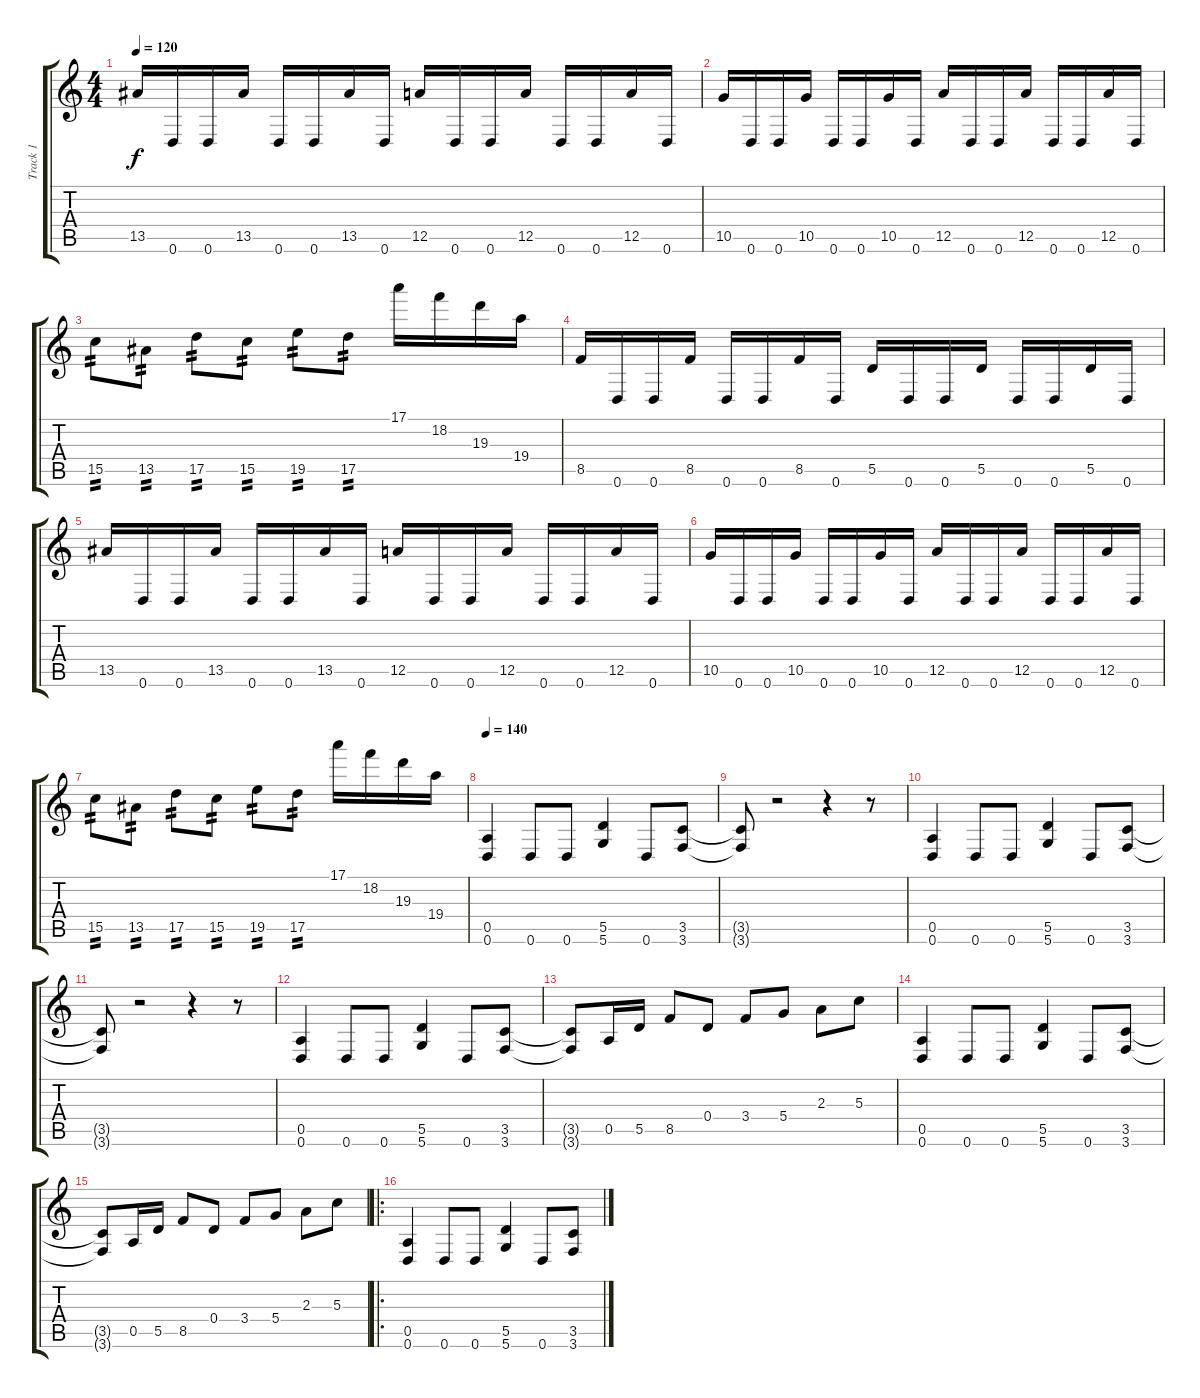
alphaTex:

\track ("Track 1" "Track 1") {instrument distortionguitar}
\staff {score tabs}
\tuning (E4 B3 G3 D3 A2 D2) {hide}
\ts (4 4)
\tempo 120
\clef g2
\ks c
13.5.16{dy f} 0.6.16 0.6.16 13.5.16 0.6.16 0.6.16 13.5.16 0.6.16 12.5.16 0.6.16 0.6.16 12.5.16 0.6.16 0.6.16 12.5.16 0.6.16 |
10.5.16 0.6.16 0.6.16 10.5.16 0.6.16 0.6.16 10.5.16 0.6.16 12.5.16 0.6.16 0.6.16 12.5.16 0.6.16 0.6.16 12.5.16 0.6.16 |
15.5.8{tp 2} 13.5.8{tp 2} 17.5.8{tp 2} 15.5.8{tp 2} 19.5.8{tp 2} 17.5.8{tp 2} 17.1.16 18.2.16 19.3.16 19.4.16 |
8.5.16 0.6.16 0.6.16 8.5.16 0.6.16 0.6.16 8.5.16 0.6.16 5.5.16 0.6.16 0.6.16 5.5.16 0.6.16 0.6.16 5.5.16 0.6.16 |
13.5.16 0.6.16 0.6.16 13.5.16 0.6.16 0.6.16 13.5.16 0.6.16 12.5.16 0.6.16 0.6.16 12.5.16 0.6.16 0.6.16 12.5.16 0.6.16 |
10.5.16 0.6.16 0.6.16 10.5.16 0.6.16 0.6.16 10.5.16 0.6.16 12.5.16 0.6.16 0.6.16 12.5.16 0.6.16 0.6.16 12.5.16 0.6.16 |
15.5.8{tp 2} 13.5.8{tp 2} 17.5.8{tp 2} 15.5.8{tp 2} 19.5.8{tp 2} 17.5.8{tp 2} 17.1.16 18.2.16 19.3.16 19.4.16 |
\tempo 140
(0.5 0.6).4 0.6.8 0.6.8 (5.5 5.6).4 0.6.8 (3.5 3.6).8 |
(3.5{t} 3.6{t}).8 r.2 r.4 r.8 |
(0.5 0.6).4 0.6.8 0.6.8 (5.5 5.6).4 0.6.8 (3.5 3.6).8 |
(3.5{t} 3.6{t}).8 r.2 r.4 r.8 |
(0.5 0.6).4 0.6.8 0.6.8 (5.5 5.6).4 0.6.8 (3.5 3.6).8 |
(3.5{t} 3.6{t}).8 0.5.16 5.5.16 8.5.8 0.4.8 3.4.8 5.4.8 2.3.8 5.3.8 |
(0.5 0.6).4 0.6.8 0.6.8 (5.5 5.6).4 0.6.8 (3.5 3.6).8 |
(3.5{t} 3.6{t}).8 0.5.16 5.5.16 8.5.8 0.4.8 3.4.8 5.4.8 2.3.8 5.3.8 |
\ro
(0.5 0.6).4 0.6.8 0.6.8 (5.5 5.6).4 0.6.8 (3.5 3.6).8
